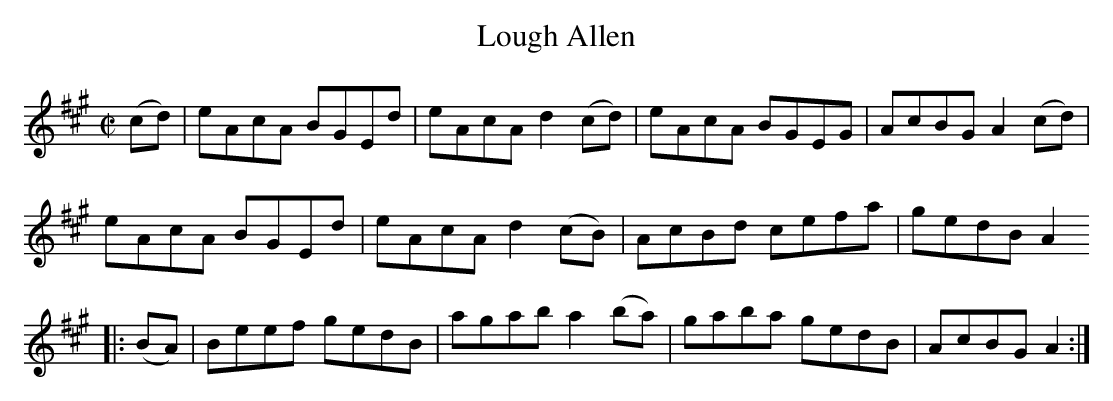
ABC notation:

X:1
T: Lough Allen
M: C|
L: 1/8
K: A
(cd)|eAcA BGEd|eAcAd2(cd)|eAcA BGEG|AcBGA2(cd)|
eAcA BGEd|eAcAd2(cB)|AcBd cefa|gedBA2
|:(BA)|Beef gedB|agaba2(ba)|gaba gedB|AcBGA2 :|
